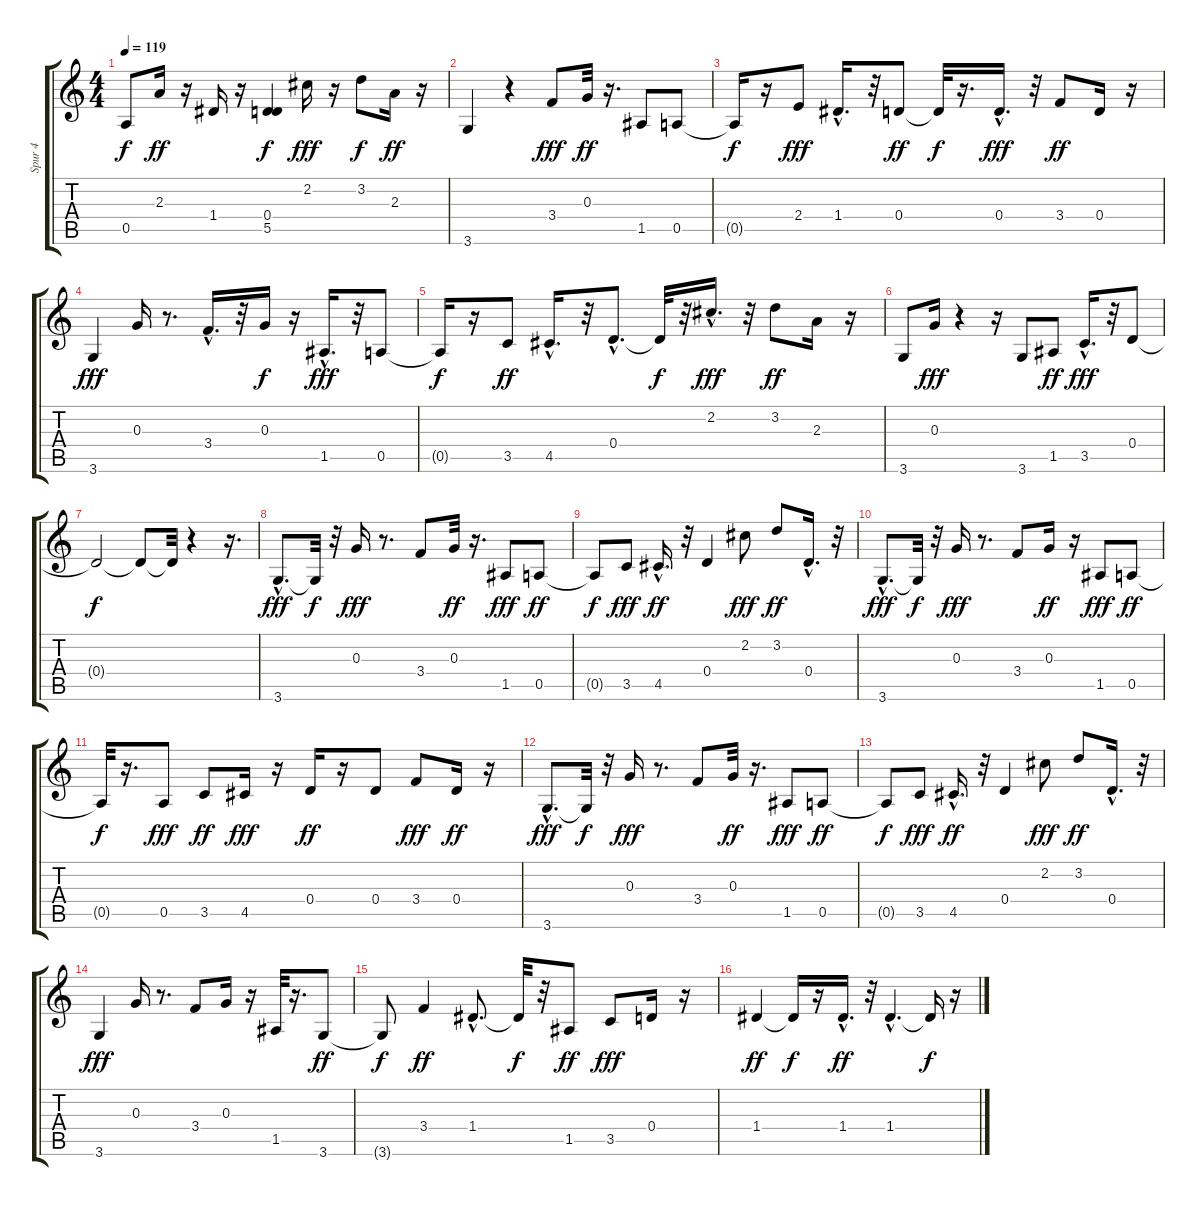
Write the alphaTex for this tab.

\track ("Spur 4" "Spur 4") {instrument electricbassfinger}
\staff {score tabs}
\tuning (E4 B3 G3 D3 A2 E2) {hide}
\ts (4 4)
\tempo 119
\clef g2
\ks c
0.5{t}.8{dy f} 2.3.16{dy ff} r.16 1.4.16 r.16 (0.4 5.5).4{dy f} 2.2.16{dy fff} r.16 3.2.8{dy f} 2.3.16{dy ff} r.16 |
3.6.4 r.4 3.4.8{dy fff} 0.3.32{dy ff} r.16{d} 1.5.8 0.5.8 |
0.5{t}.16{dy f} r.16 2.4.8{dy fff} 1.4{hac}.16{d} r.32 0.4.8{dy ff} 0.4{t}.32{dy f} r.16{d} 0.4{hac}.16{d dy fff} r.32 3.4.8{dy ff} 0.4.16 r.16 |
3.6.4{dy fff} 0.3.16 r.8{d} 3.4{hac}.16{d} r.32 0.3.16{dy f} r.16 1.5{hac}.16{d dy fff} r.32 0.5.8 |
0.5{t}.16{dy f} r.16 3.5.8{dy ff} 4.5{hac}.16{d} r.32 0.4{hac}.8{d} 0.4{t}.32{dy f} r.32 2.2{hac}.16{d dy fff} r.32 3.2.8{dy ff} 2.3.16 r.16 |
3.6.8 0.3.16{dy fff} r.4 r.16 3.6.8 1.5.8{dy ff} 3.5{hac}.16{d dy fff} r.32 0.4.8 |
0.4{t}.2{dy f} 0.4{t}.8 0.4{t}.32 r.4 r.16{d} |
3.6{hac}.8{d dy fff} 3.6{t}.32{dy f} r.32 0.3.16{dy fff} r.8{d} 3.4.8 0.3.32{dy ff} r.16{d} 1.5.8{dy fff} 0.5.8{dy ff} |
0.5{t}.8{dy f} 3.5.8{dy fff} 4.5{hac}.16{d dy ff} r.32 0.4.4 2.2.8{dy fff} 3.2.8{dy ff} 0.4{hac}.16{d} r.32 |
3.6{hac}.8{d dy fff} 3.6{t}.32{dy f} r.32 0.3.16{dy fff} r.8{d} 3.4.8 0.3.16{dy ff} r.16 1.5.8{dy fff} 0.5.8{dy ff} |
0.5{t}.32{dy f} r.16{d} 0.5.8{dy fff} 3.5.8{dy ff} 4.5.16{dy fff} r.16 0.4.16{dy ff} r.16 0.4.8 3.4.8{dy fff} 0.4.16{dy ff} r.16 |
3.6{hac}.8{d dy fff} 3.6{t}.32{dy f} r.32 0.3.16{dy fff} r.8{d} 3.4.8 0.3.32{dy ff} r.16{d} 1.5.8{dy fff} 0.5.8{dy ff} |
0.5{t}.8{dy f} 3.5.8{dy fff} 4.5{hac}.16{d dy ff} r.32 0.4.4 2.2.8{dy fff} 3.2.8{dy ff} 0.4{hac}.16{d} r.32 |
3.6.4{dy fff} 0.3.16 r.8{d} 3.4.8 0.3.16 r.16 1.5.32 r.16{d} 3.6.8{dy ff} |
3.6{t}.8{dy f} 3.4.4{dy ff} 1.4{hac}.8{d} 1.4{t}.32{dy f} r.32 1.5.8{dy ff} 3.5.8{dy fff} 0.4.16 r.16 |
1.4.4{dy ff} 1.4{t}.16{dy f} r.16 1.4{hac}.16{d dy ff} r.32 1.4{hac}.4{d} 1.4{t}.16{dy f} r.16
